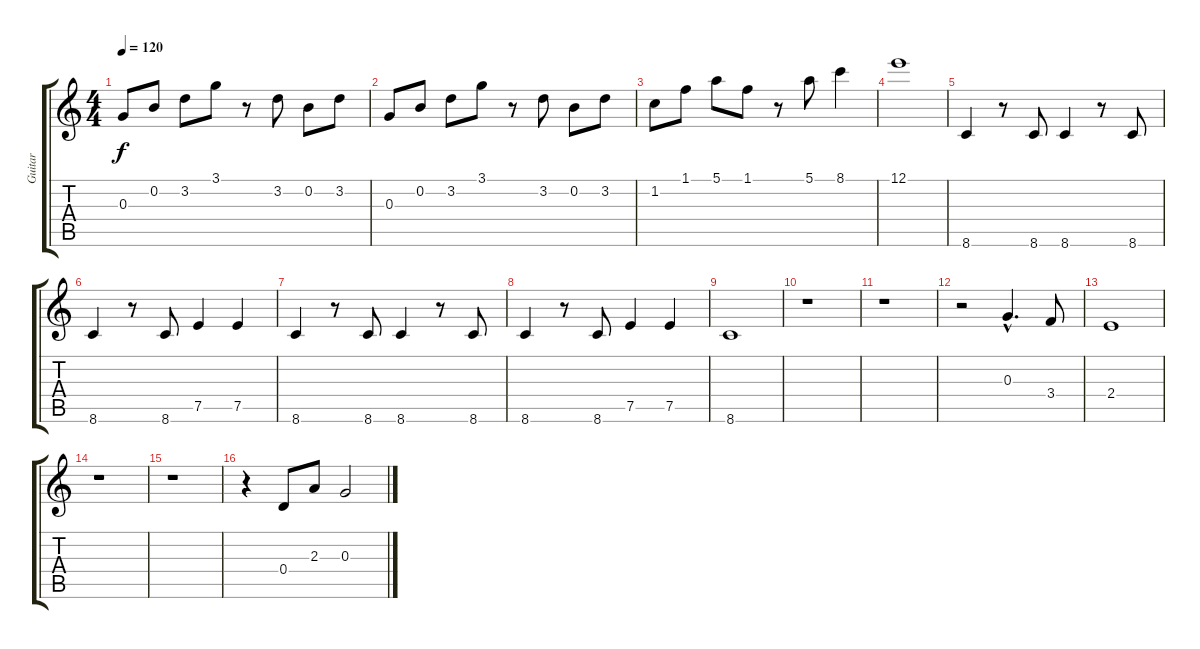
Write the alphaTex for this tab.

\track ("Guitar" "Guitar") {instrument electricguitarclean}
\staff {score tabs}
\tuning (E4 B3 G3 D3 A2 E2) {hide}
\ts (4 4)
\tempo 120
\clef g2
\ks c
0.3.8{dy f} 0.2.8 3.2.8 3.1.8 r.8 3.2.8 0.2.8 3.2.8 |
0.3.8 0.2.8 3.2.8 3.1.8 r.8 3.2.8 0.2.8 3.2.8 |
1.2.8 1.1.8 5.1.8 1.1.8 r.8 5.1.8 8.1.4 |
12.1.1 |
8.6.4 r.8 8.6.8 8.6.4 r.8 8.6.8 |
8.6.4 r.8 8.6.8 7.5.4 7.5.4 |
8.6.4 r.8 8.6.8 8.6.4 r.8 8.6.8 |
8.6.4 r.8 8.6.8 7.5.4 7.5.4 |
8.6.1 |
r.1 |
r.1 |
r.2 0.3{hac}.4{d balance 4} 3.4.8 |
2.4.1 |
r.1 |
r.1 |
r.4 0.4.8 2.3.8 0.3.2
